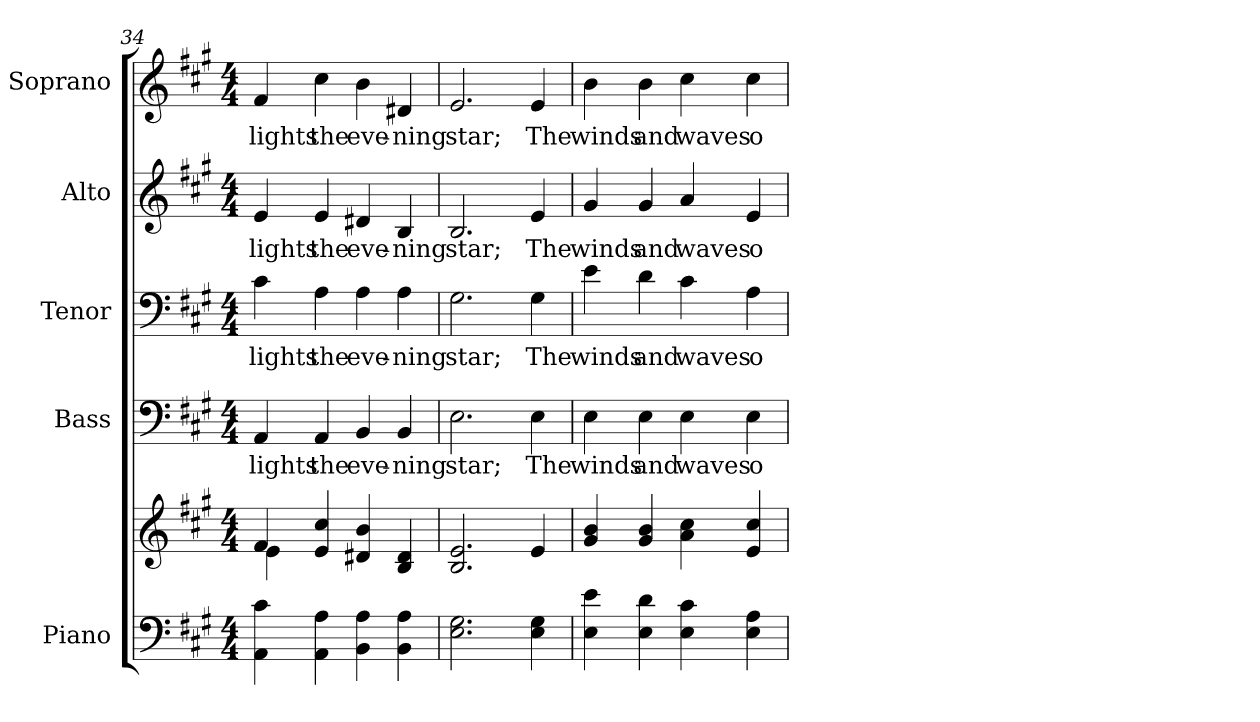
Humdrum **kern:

**kern	**kern	**kern	**text	**kern	**text	**kern	**text	**kern	**text
*part5	*part5	*part4	*part4	*part3	*part3	*part2	*part2	*part1	*part1
*staff6	*staff5	*staff4	*staff4	*staff3	*staff3	*staff2	*staff2	*staff1	*staff1
*I"Piano	*	*I"Bass	*	*I"Tenor	*	*I"Alto	*	*I"Soprano	*
*I'Pno.	*	*I'B.	*	*I'T.	*	*I'A.	*	*I'S.	*
!!LO:PB:g=z
*clefF4	*clefG2	*clefF4	*	*clefF4	*	*clefG2	*	*clefG2	*
*k[f#c#g#]	*k[f#c#g#]	*k[f#c#g#]	*	*k[f#c#g#]	*	*k[f#c#g#]	*	*k[f#c#g#]	*
*A:	*A:	*A:	*	*A:	*	*A:	*	*A:	*
*M4/4	*M4/4	*M4/4	*	*M4/4	*	*M4/4	*	*M4/4	*
=34	=34	=34	=34	=34	=34	=34	=34	=34	=34
*	*^	*	*	*	*	*	*	*	*
!	!	!	!	!LO:LY:b:color=#000000	!	!	!	!	!	!
!	!	!	!	!	!	!LO:LY:b:color=#000000	!	!	!	!
!	!	!	!	!	!	!	!	!LO:LY:b:color=#000000	!	!
!	!	!	!	!	!	!	!	!	!	!LO:LY:b:color=#000000
4AAi\ 4c#i	4f#i/	4ei\	4AAi/	lights	4c#i\	lights	4ei/	lights	4f#i/	lights
!	!	!	!	!LO:LY:b:color=#000000	!	!	!	!	!	!
!	!	!	!	!	!	!LO:LY:b:color=#000000	!	!	!	!
!	!	!	!	!	!	!	!	!LO:LY:b:color=#000000	!	!
!	!	!	!	!	!	!	!	!	!	!LO:LY:b:color=#000000
4AAi\ 4Ai	4ei/ 4cc#i	4ryy	4AAi/	the	4Ai\	the	4ei/	the	4cc#i\	the
!	!	!	!	!LO:LY:b:color=#000000	!	!	!	!	!	!
!	!	!	!	!	!	!LO:LY:b:color=#000000	!	!	!	!
!	!	!	!	!	!	!	!	!LO:LY:b:color=#000000	!	!
!	!	!	!	!	!	!	!	!	!	!LO:LY:b:color=#000000
4BBi\ 4Ai	4d#Xi/ 4bi	2ryy	4BBi/	eve-	4Ai\	eve-	4d#Xi/	eve-	4bi\	eve-
!	!	!	!	!LO:LY:b:color=#000000	!	!	!	!	!	!
!	!	!	!	!	!	!LO:LY:b:color=#000000	!	!	!	!
!	!	!	!	!	!	!	!	!LO:LY:b:color=#000000	!	!
!	!	!	!	!	!	!	!	!	!	!LO:LY:b:color=#000000
4BBi\ 4Ai	4Bi/ 4d#i	.	4BBi/	-ning	4Ai\	-ning	4Bi/	-ning	4d#Xi/	-ning
*	*v	*v	*	*	*	*	*	*	*	*
=35	=35	=35	=35	=35	=35	=35	=35	=35	=35
!	!	!	!LO:LY:b:color=#000000	!	!	!	!	!	!
!	!	!	!	!	!LO:LY:b:color=#000000	!	!	!	!
!	!	!	!	!	!	!	!LO:LY:b:color=#000000	!	!
!	!	!	!	!	!	!	!	!	!LO:LY:b:color=#000000
2.Ei\ 2.G#i	2.Bi/ 2.ei	2.Ei\	star;	2.G#i\	star;	2.Bi/	star;	2.ei/	star;
!	!	!	!LO:LY:b:color=#000000	!	!	!	!	!	!
!	!	!	!	!	!LO:LY:b:color=#000000	!	!	!	!
!	!	!	!	!	!	!	!LO:LY:b:color=#000000	!	!
!	!	!	!	!	!	!	!	!	!LO:LY:b:color=#000000
4Ei\ 4G#i	4ei/	4Ei\	The	4G#i\	The	4ei/	The	4ei/	The
!!LO:PB:g=z
=36	=36	=36	=36	=36	=36	=36	=36	=36	=36
!	!	!	!LO:LY:b:color=#000000	!	!	!	!	!	!
!	!	!	!	!	!LO:LY:b:color=#000000	!	!	!	!
!	!	!	!	!	!	!	!LO:LY:b:color=#000000	!	!
!	!	!	!	!	!	!	!	!	!LO:LY:b:color=#000000
4Ei\ 4ei	4g#i/ 4bi	4Ei\	winds	4ei\	winds	4g#i/	winds	4bi\	winds
!	!	!	!LO:LY:b:color=#000000	!	!	!	!	!	!
!	!	!	!	!	!LO:LY:b:color=#000000	!	!	!	!
!	!	!	!	!	!	!	!LO:LY:b:color=#000000	!	!
!	!	!	!	!	!	!	!	!	!LO:LY:b:color=#000000
4Ei\ 4di	4g#i/ 4bi	4Ei\	and	4di\	and	4g#i/	and	4bi\	and
!	!	!	!LO:LY:b:color=#000000	!	!	!	!	!	!
!	!	!	!	!	!LO:LY:b:color=#000000	!	!	!	!
!	!	!	!	!	!	!	!LO:LY:b:color=#000000	!	!
!	!	!	!	!	!	!	!	!	!LO:LY:b:color=#000000
4Ei\ 4c#i	4ai\ 4cc#i	4Ei\	waves	4c#i\	waves	4ai/	waves	4cc#i\	waves
!	!	!	!LO:LY:b:color=#000000	!	!	!	!	!	!
!	!	!	!	!	!LO:LY:b:color=#000000	!	!	!	!
!	!	!	!	!	!	!	!LO:LY:b:color=#000000	!	!
!	!	!	!	!	!	!	!	!	!LO:LY:b:color=#000000
4Ei\ 4Ai	4ei/ 4cc#i	4Ei\	o-	4Ai\	o-	4ei/	o-	4cc#i\	o-
=	=	=	=	=	=	=	=	=	=
*-	*-	*-	*-	*-	*-	*-	*-	*-	*-
